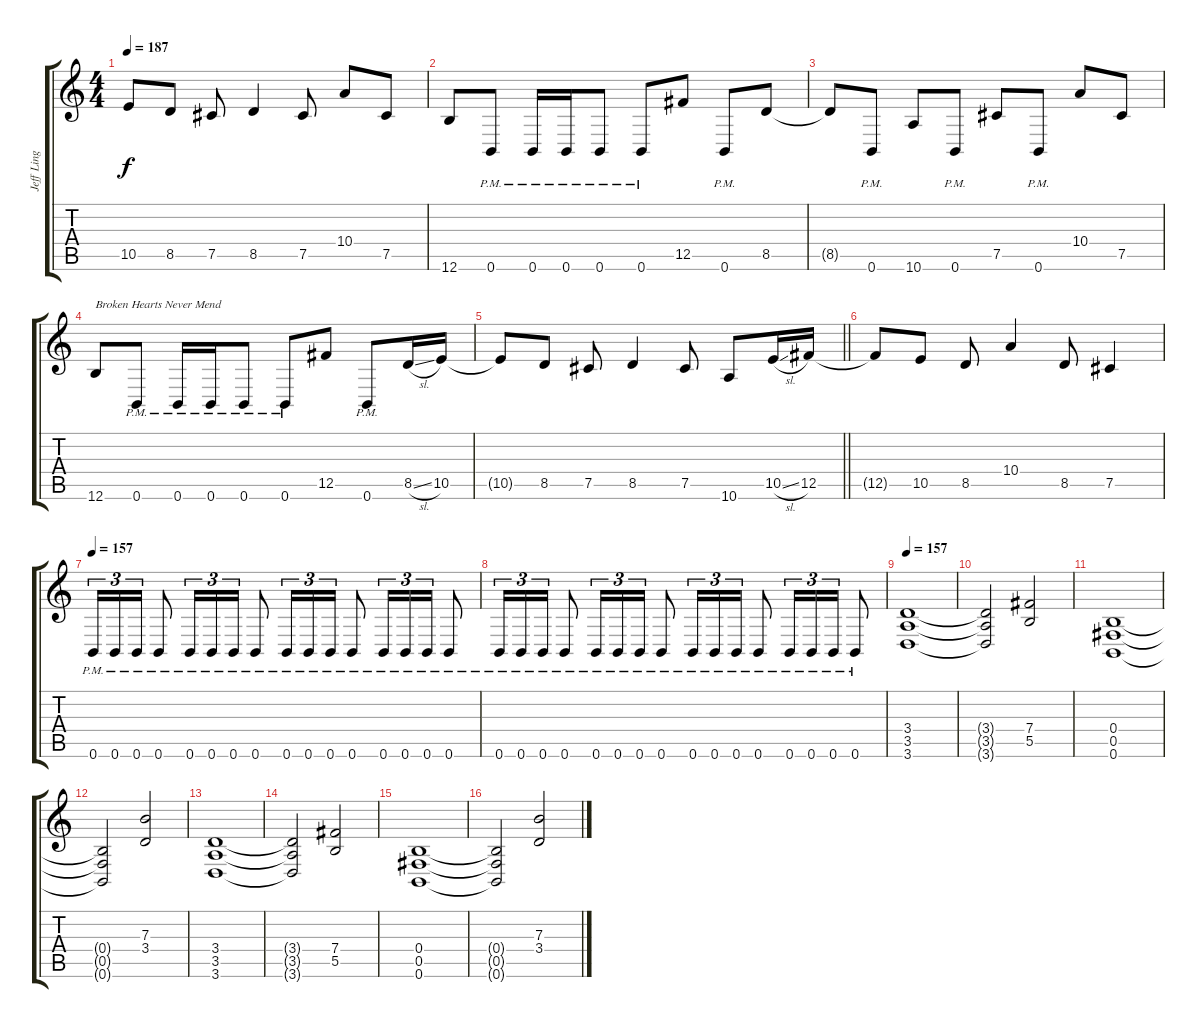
\track ("Jeff Ling" "Jeff Ling") {instrument distortionguitar}
\staff {score tabs}
\tuning (Db4 Ab3 E3 B2 Gb2 B1) {hide}
\ts (4 4)
\tempo 187
\clef g2
\ks c
10.5{t}.8{dy f} 8.5.8 7.5.8 8.5.4 7.5.8 10.4.8 7.5.8 |
12.6.8 0.6{pm}.8 0.6{pm}.16 0.6{pm}.16 0.6{pm}.8 0.6{pm}.8 12.5.8 0.6{pm}.8 8.5.8 |
8.5{t}.8 0.6{pm}.8 10.6.8 0.6{pm}.8 7.5.8 0.6{pm}.8 10.4.8 7.5.8 |
12.6.8{txt "Broken Hearts Never Mend"} 0.6{pm}.8 0.6{pm}.16 0.6{pm}.16 0.6{pm}.8 0.6{pm}.8 12.5.8 0.6{pm}.8 8.5{sl}.16 10.5.16 |
\barLineRight lightlight
10.5{t}.8 8.5.8 7.5.8 8.5.4 7.5.8 10.6.8 10.5{sl}.16 12.5.16 |
12.5{t}.8 10.5.8 8.5.8 10.4.4 8.5.8 7.5.4 |
\tempo 157
0.6{pm}.16{tu (3 2) balance 8} 0.6{pm}.16{tu (3 2)} 0.6{pm}.16{tu (3 2)} 0.6{pm}.8 0.6{pm}.16{tu (3 2)} 0.6{pm}.16{tu (3 2)} 0.6{pm}.16{tu (3 2)} 0.6{pm}.8 0.6{pm}.16{tu (3 2)} 0.6{pm}.16{tu (3 2)} 0.6{pm}.16{tu (3 2)} 0.6{pm}.8 0.6{pm}.16{tu (3 2)} 0.6{pm}.16{tu (3 2)} 0.6{pm}.16{tu (3 2)} 0.6{pm}.8 |
0.6{pm}.16{tu (3 2)} 0.6{pm}.16{tu (3 2)} 0.6{pm}.16{tu (3 2)} 0.6{pm}.8 0.6{pm}.16{tu (3 2)} 0.6{pm}.16{tu (3 2)} 0.6{pm}.16{tu (3 2)} 0.6{pm}.8 0.6{pm}.16{tu (3 2)} 0.6{pm}.16{tu (3 2)} 0.6{pm}.16{tu (3 2)} 0.6{pm}.8 0.6{pm}.16{tu (3 2)} 0.6{pm}.16{tu (3 2)} 0.6{pm}.16{tu (3 2)} 0.6{pm}.8 |
\tempo 157
(3.4 3.5 3.6).1{volume 16} |
(3.4{t} 3.5{t} 3.6{t}).2 (7.4 5.5).2 |
(0.4 0.5 0.6).1 |
(0.4{t} 0.5{t} 0.6{t}).2 (7.3 3.4).2 |
(3.4 3.5 3.6).1 |
(3.4{t} 3.5{t} 3.6{t}).2 (7.4 5.5).2 |
(0.4 0.5 0.6).1 |
(0.4{t} 0.5{t} 0.6{t}).2 (7.3 3.4).2
